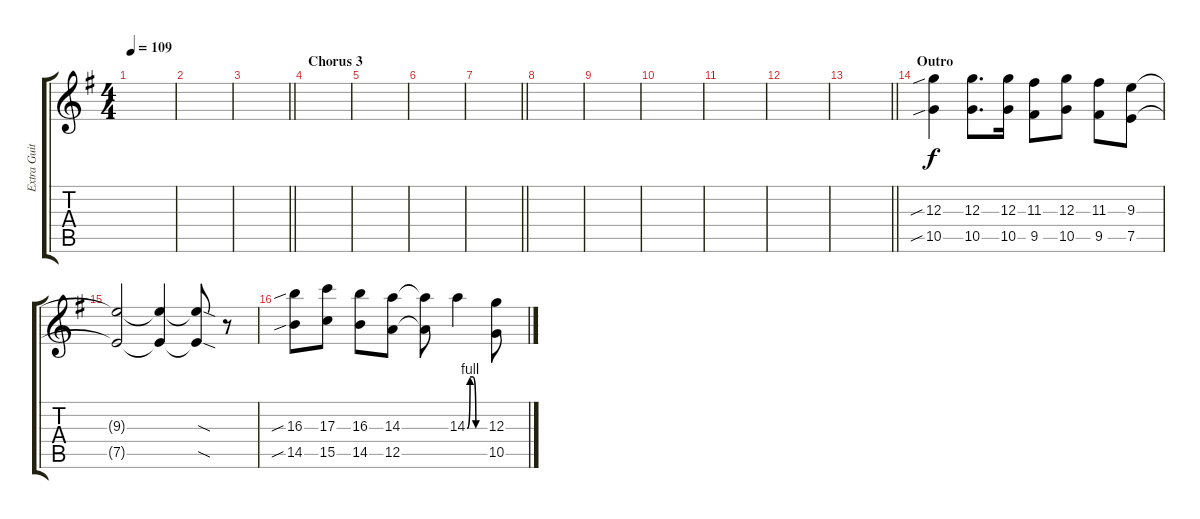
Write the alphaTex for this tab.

\track ("Extra Guitar" "Extra Guit") {instrument distortionguitar}
\staff {score tabs}
\tuning (E4 B3 G3 D3 A2 E2) {hide}
\ts (4 4)
\tempo 109
\clef g2
\ks g
|
|
\barLineRight lightlight
|
\section ("" "Chorus 3")
|
|
|
\barLineRight lightlight
|
|
|
|
|
|
\barLineRight lightlight
|
\section ("" "Outro")
(12.3{sib} 10.5{sib}).4 (12.3 10.5).8{d} (12.3 10.5).16 (11.3 9.5).8 (12.3 10.5).8 (11.3 9.5).8 (9.3 7.5).8 |
(9.3{t} 7.5{t}).2 (9.3{t} 7.5{t}).4 (9.3{sod t} 7.5{sod t}).8 r.8 |
(16.3{sib} 14.5{sib}).8 (17.3 15.5).8 (16.3 14.5).8 (14.3 12.5).8 (14.3{t} 12.5{t}).8 14.3{be (custom 0 0 10 4 20 4 30 0 60 0)}.4 (12.3 10.5).8
